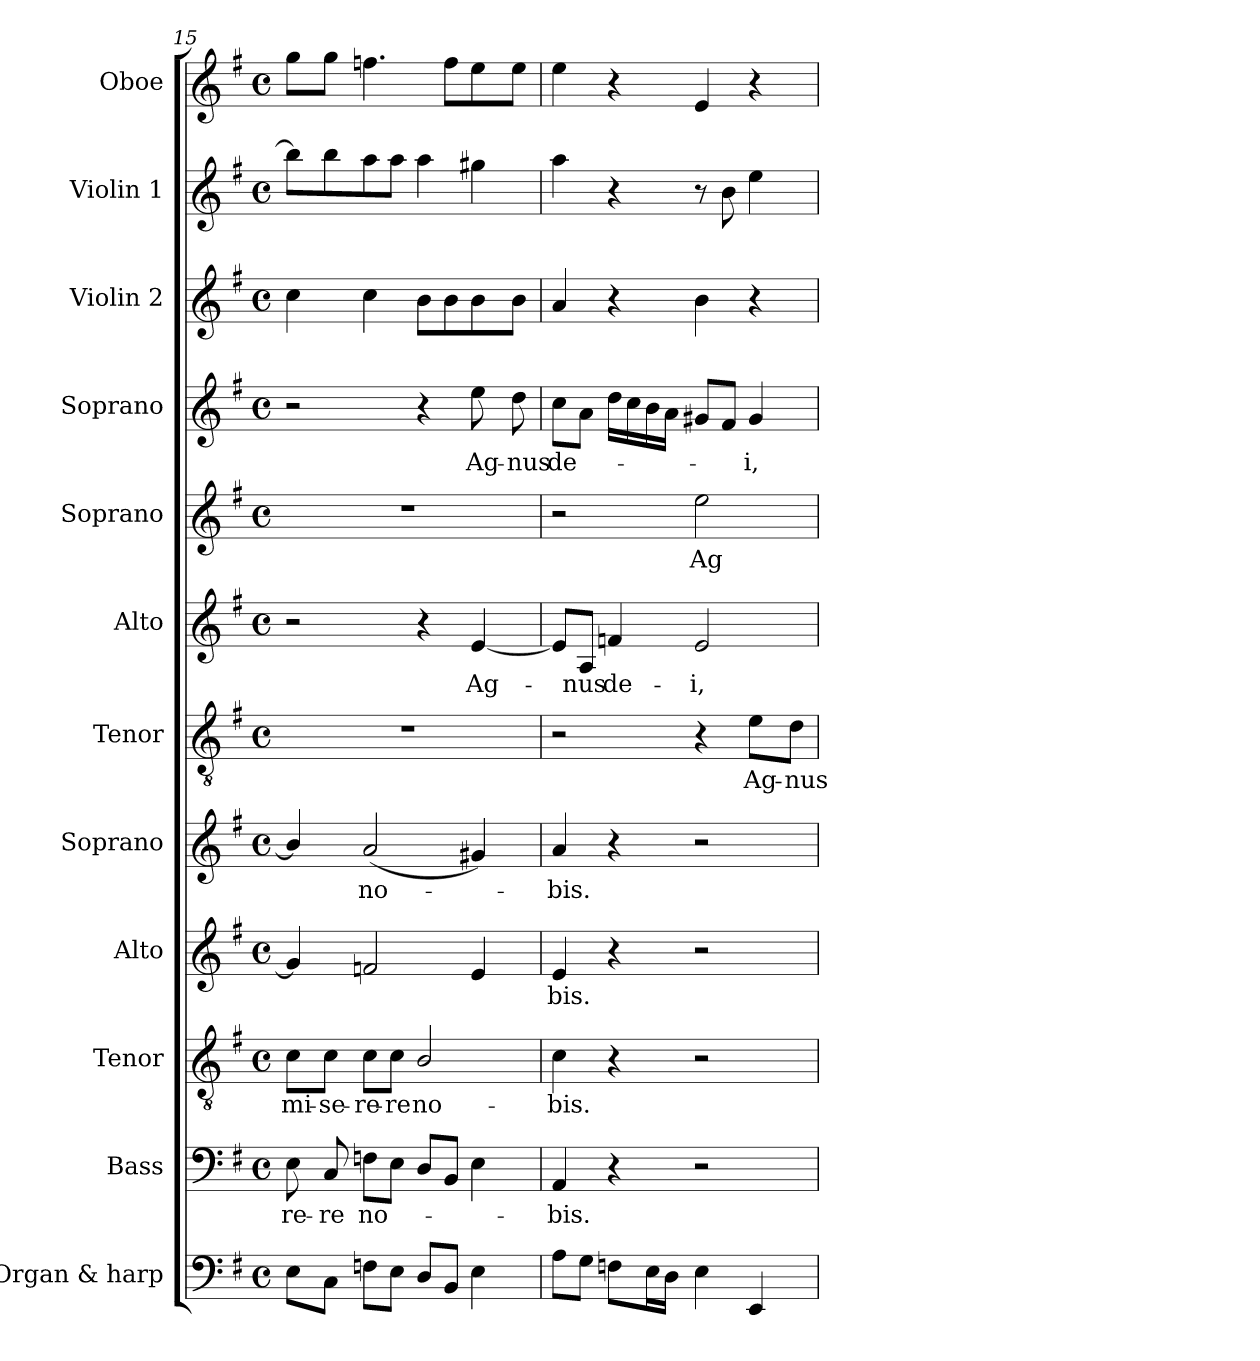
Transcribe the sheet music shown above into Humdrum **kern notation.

**kern	**kern	**text	**kern	**text	**kern	**text	**kern	**text	**kern	**text	**kern	**text	**kern	**text	**kern	**text	**kern	**kern	**kern
*part12	*part11	*part11	*part10	*part10	*part9	*part9	*part8	*part8	*part7	*part7	*part6	*part6	*part5	*part5	*part4	*part4	*part3	*part2	*part1
*staff12	*staff11	*staff11	*staff10	*staff10	*staff9	*staff9	*staff8	*staff8	*staff7	*staff7	*staff6	*staff6	*staff5	*staff5	*staff4	*staff4	*staff3	*staff2	*staff1
*I"Organ & harp	*I"Bass	*	*I"Tenor	*	*I"Alto	*	*I"Soprano	*	*I"Tenor	*	*I"Alto	*	*I"Soprano	*	*I"Soprano	*	*I"Violin 2	*I"Violin 1	*I"Oboe
*I'Org. & H.	*I'B.	*	*I'T.	*	*I'A.	*	*I'S.	*	*I'T.	*	*I'A.	*	*I'S.	*	*I'S.	*	*I'Vln. 2	*I'Vln. 1	*I'Ob.
*clefF4	*clefF4	*	*clefGv2	*	*clefG2	*	*clefG2	*	*clefGv2	*	*clefG2	*	*clefG2	*	*clefG2	*	*clefG2	*clefG2	*clefG2
*	*	*	*ITrd7c12	*	*	*	*	*	*ITrd7c12	*	*	*	*	*	*	*	*	*	*
*k[f#]	*k[f#]	*	*k[f#]	*	*k[f#]	*	*k[f#]	*	*k[f#]	*	*k[f#]	*	*k[f#]	*	*k[f#]	*	*k[f#]	*k[f#]	*k[f#]
*G:	*G:	*	*G:	*	*G:	*	*G:	*	*G:	*	*G:	*	*G:	*	*G:	*	*G:	*G:	*G:
*M4/4	*M4/4	*	*M4/4	*	*M4/4	*	*M4/4	*	*M4/4	*	*M4/4	*	*M4/4	*	*M4/4	*	*M4/4	*M4/4	*M4/4
*met(c)	*met(c)	*	*met(c)	*	*met(c)	*	*met(c)	*	*met(c)	*	*met(c)	*	*met(c)	*	*met(c)	*	*met(c)	*met(c)	*met(c)
=15	=15	=15	=15	=15	=15	=15	=15	=15	=15	=15	=15	=15	=15	=15	=15	=15	=15	=15	=15
!	!	!LO:LY:b:color=#000000	!	!	!	!	!	!	!	!	!	!	!	!	!	!	!	!	!
!	!	!	!	!LO:LY:b:color=#000000	!	!	!	!	!	!	!	!	!	!	!	!	!	!	!
8Ei\L	8Ei\	-re-	8Ci\L	mi-	4gi/]	.	4bi/]	.	1r	.	2r	.	1r	.	2r	.	4cci\	8bbi\L]	8ggi\L
!	!	!LO:LY:b:color=#000000	!	!	!	!	!	!	!	!	!	!	!	!	!	!	!	!	!
!	!	!	!	!LO:LY:b:color=#000000	!	!	!	!	!	!	!	!	!	!	!	!	!	!	!
8Ci\J	8Ci/	-re	8Ci\J	-se-	.	.	.	.	.	.	.	.	.	.	.	.	.	8bbi\	8ggi\J
!	!	!LO:LY:b:color=#000000	!	!	!	!	!	!	!	!	!	!	!	!	!	!	!	!	!
!	!	!	!	!LO:LY:b:color=#000000	!	!	!	!	!	!	!	!	!	!	!	!	!	!	!
!	!	!	!	!	!	!	!	!LO:LY:b:color=#000000	!	!	!	!	!	!	!	!	!	!	!
8Fni\L	8Fni\L	no-	8Ci\L	-re-	2fni/	.	(2ai/	no-	.	.	.	.	.	.	.	.	4cci\	8aai\	4.ffni\
!	!	!	!	!LO:LY:b:color=#000000	!	!	!	!	!	!	!	!	!	!	!	!	!	!	!
8Ei\J	8Ei\J	.	8Ci\J	-re	.	.	.	.	.	.	.	.	.	.	.	.	.	8aai\J	.
!	!	!	!	!LO:LY:b:color=#000000	!	!	!	!	!	!	!	!	!	!	!	!	!	!	!
8Di/L	8Di/L	.	2BBi/	no-	.	.	.	.	.	.	4r	.	.	.	4r	.	8bi\L	4aai\	.
8BBi/J	8BBi/J	.	.	.	.	.	.	.	.	.	.	.	.	.	.	.	8bi\	.	8ffi\L
!	!	!	!	!	!	!	!	!	!	!	!	!LO:LY:b:color=#000000	!	!	!	!	!	!	!
!	!	!	!	!	!	!	!	!	!	!	!	!	!	!	!	!LO:LY:b:color=#000000	!	!	!
4Ei\	4Ei\	.	.	.	4ei/	.	4g#Xi/)	.	.	.	[4ei/	Ag-	.	.	8eei\	Ag-	8bi\	4gg#Xi\	8eei\
!	!	!	!	!	!	!	!	!	!	!	!	!	!	!	!	!LO:LY:b:color=#000000	!	!	!
.	.	.	.	.	.	.	.	.	.	.	.	.	.	.	8ddi\	-nus	8bi\J	.	8eei\J
!!LO:PB:g=z
=16	=16	=16	=16	=16	=16	=16	=16	=16	=16	=16	=16	=16	=16	=16	=16	=16	=16	=16	=16
!	!	!LO:LY:b:color=#000000	!	!	!	!	!	!	!	!	!	!	!	!	!	!	!	!	!
!	!	!	!	!LO:LY:b:color=#000000	!	!	!	!	!	!	!	!	!	!	!	!	!	!	!
!	!	!	!	!	!	!LO:LY:b:color=#000000	!	!	!	!	!	!	!	!	!	!	!	!	!
!	!	!	!	!	!	!	!	!LO:LY:b:color=#000000	!	!	!	!	!	!	!	!	!	!	!
!	!	!	!	!	!	!	!	!	!	!	!	!	!	!	!	!LO:LY:b:color=#000000	!	!	!
8Ai\L	4AAi/	-bis.	4Ci\	-bis.	4ei/	-bis.	4ai/	-bis.	2r	.	8ei/L]	.	2r	.	8cci\L	de-	4ai/	4aai\	4eei\
!	!	!	!	!	!	!	!	!	!	!	!	!LO:LY:b:color=#000000	!	!	!	!	!	!	!
8Gi\J	.	.	.	.	.	.	.	.	.	.	8Ai/J	-nus	.	.	8ai\J	.	.	.	.
!	!	!	!	!	!	!	!	!	!	!	!	!LO:LY:b:color=#000000	!	!	!	!	!	!	!
8Fni\L	4r	.	4r	.	4r	.	4r	.	.	.	4fni/	de-	.	.	16ddi\LL	.	4r	4r	4r
.	.	.	.	.	.	.	.	.	.	.	.	.	.	.	16cci\	.	.	.	.
16Ei\L	.	.	.	.	.	.	.	.	.	.	.	.	.	.	16bi\	.	.	.	.
16Di\JJ	.	.	.	.	.	.	.	.	.	.	.	.	.	.	16ai\JJ	.	.	.	.
!	!	!	!	!	!	!	!	!	!	!	!	!LO:LY:b:color=#000000	!	!	!	!	!	!	!
!	!	!	!	!	!	!	!	!	!	!	!	!	!	!LO:LY:b:color=#000000	!	!	!	!	!
4Ei\	2r	.	2r	.	2r	.	2r	.	4r	.	2ei/	-i,	2eei\	Ag-	8g#Xi/L	.	4bi\	8r	4ei/
.	.	.	.	.	.	.	.	.	.	.	.	.	.	.	8f#i/J	.	.	8bi\	.
!	!	!	!	!	!	!	!	!	!	!LO:LY:b:color=#000000	!	!	!	!	!	!	!	!	!
!	!	!	!	!	!	!	!	!	!	!	!	!	!	!	!	!LO:LY:b:color=#000000	!	!	!
4EEi/	.	.	.	.	.	.	.	.	8Ei\L	Ag-	.	.	.	.	4g#i/	-i,	4r	4eei\	4r
!	!	!	!	!	!	!	!	!	!	!LO:LY:b:color=#000000	!	!	!	!	!	!	!	!	!
.	.	.	.	.	.	.	.	.	8Di\J	-nus	.	.	.	.	.	.	.	.	.
=	=	=	=	=	=	=	=	=	=	=	=	=	=	=	=	=	=	=	=
*-	*-	*-	*-	*-	*-	*-	*-	*-	*-	*-	*-	*-	*-	*-	*-	*-	*-	*-	*-
